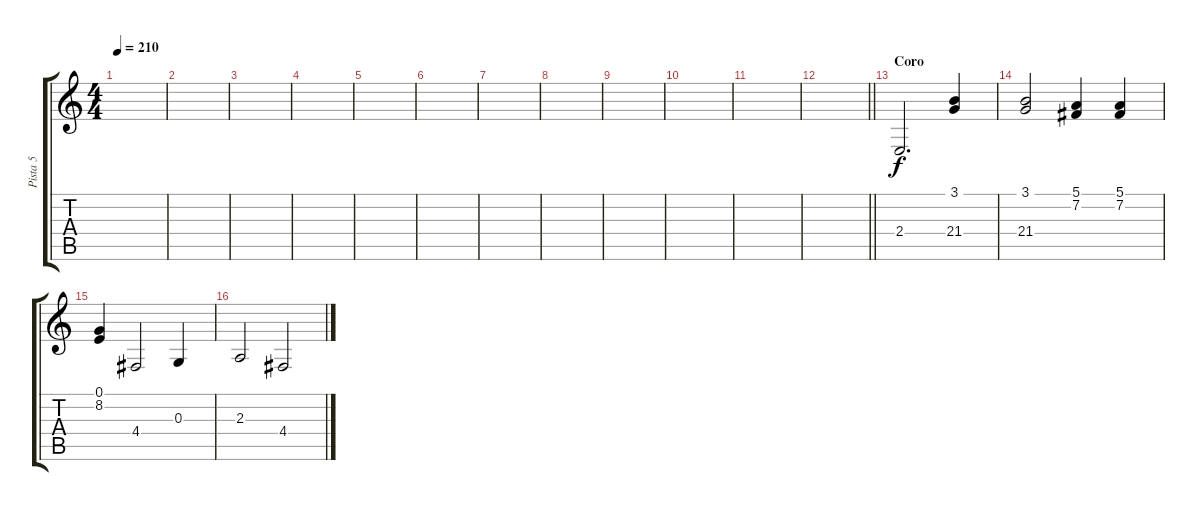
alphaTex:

\track ("Pista 5" "Pista 5") {instrument lead2sawtooth}
\staff {score tabs}
\tuning (E4 B3 G3 D3 A2 E2) {hide}
\ts (4 4)
\tempo 210
\clef g2
\ks c
|
|
|
|
|
|
|
|
|
|
|
\barLineRight lightlight
|
\section ("" "Coro")
2.4.2{d} (3.1 21.4).4 |
(3.1 21.4).2 (5.1 7.2).4 (5.1 7.2).4 |
(0.1 8.2).4 4.4.2 0.3.4 |
2.3.2 4.4.2
